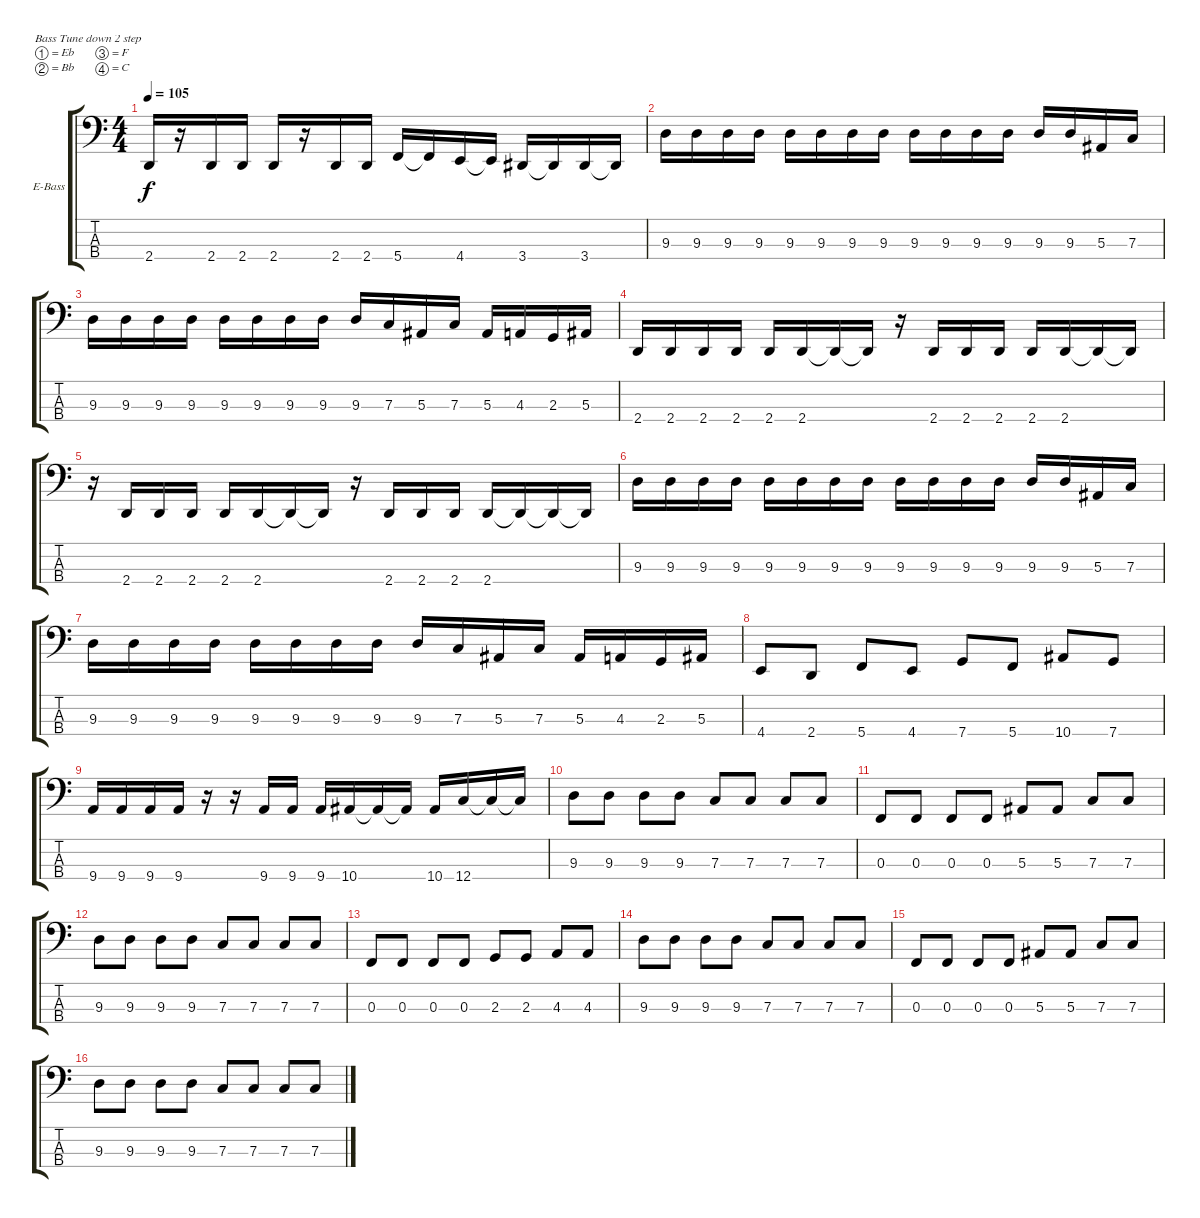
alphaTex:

\defaultSystemsLayout 4
\bracketExtendMode groupsimilarinstruments
\firstSystemTrackNameOrientation horizontal
\otherSystemsTrackNameOrientation horizontal
\track ("Electric Bass" "E-Bass") {instrument electricbassfinger}
\staff {score tabs}
\tuning (Eb2 Bb1 F1 C1)
\ts (4 4)
\tempo 105
\clef f4
\ks c
2.4.16{dy f} r.16 2.4.16 2.4.16 2.4.16 r.16 2.4.16 2.4.16 5.4.16 5.4{t}.16 4.4.16 4.4{t}.16 3.4.16 3.4{t}.16 3.4.16 3.4{t}.16 |
9.3.16 9.3.16 9.3.16 9.3.16 9.3.16 9.3.16 9.3.16 9.3.16 9.3.16 9.3.16 9.3.16 9.3.16 9.3.16 9.3.16 5.3.16 7.3.16 |
9.3.16 9.3.16 9.3.16 9.3.16 9.3.16 9.3.16 9.3.16 9.3.16 9.3.16 7.3.16 5.3.16 7.3.16 5.3.16 4.3.16 2.3.16 5.3.16 |
2.4.16 2.4.16 2.4.16 2.4.16 2.4.16 2.4.16 2.4{t}.16 2.4{t}.16 r.16 2.4.16 2.4.16 2.4.16 2.4.16 2.4.16 2.4{t}.16 2.4{t}.16 |
r.16 2.4.16 2.4.16 2.4.16 2.4.16 2.4.16 2.4{t}.16 2.4{t}.16 r.16 2.4.16 2.4.16 2.4.16 2.4.16 2.4{t}.16 2.4{t}.16 2.4{t}.16 |
9.3.16 9.3.16 9.3.16 9.3.16 9.3.16 9.3.16 9.3.16 9.3.16 9.3.16 9.3.16 9.3.16 9.3.16 9.3.16 9.3.16 5.3.16 7.3.16 |
9.3.16 9.3.16 9.3.16 9.3.16 9.3.16 9.3.16 9.3.16 9.3.16 9.3.16 7.3.16 5.3.16 7.3.16 5.3.16 4.3.16 2.3.16 5.3.16 |
4.4.8 2.4.8 5.4.8 4.4.8 7.4.8 5.4.8 10.4.8 7.4.8 |
9.4.16 9.4.16 9.4.16 9.4.16 r.16 r.16 9.4.16 9.4.16 9.4.16 10.4.16 10.4{t}.16 10.4{t}.16 10.4.16 12.4.16 12.4{t}.16 12.4{t}.16 |
9.3.8 9.3.8 9.3.8 9.3.8 7.3.8 7.3.8 7.3.8 7.3.8 |
0.3.8 0.3.8 0.3.8 0.3.8 5.3.8 5.3.8 7.3.8 7.3.8 |
9.3.8 9.3.8 9.3.8 9.3.8 7.3.8 7.3.8 7.3.8 7.3.8 |
0.3.8 0.3.8 0.3.8 0.3.8 2.3.8 2.3.8 4.3.8 4.3.8 |
9.3.8 9.3.8 9.3.8 9.3.8 7.3.8 7.3.8 7.3.8 7.3.8 |
0.3.8 0.3.8 0.3.8 0.3.8 5.3.8 5.3.8 7.3.8 7.3.8 |
9.3.8 9.3.8 9.3.8 9.3.8 7.3.8 7.3.8 7.3.8 7.3.8
